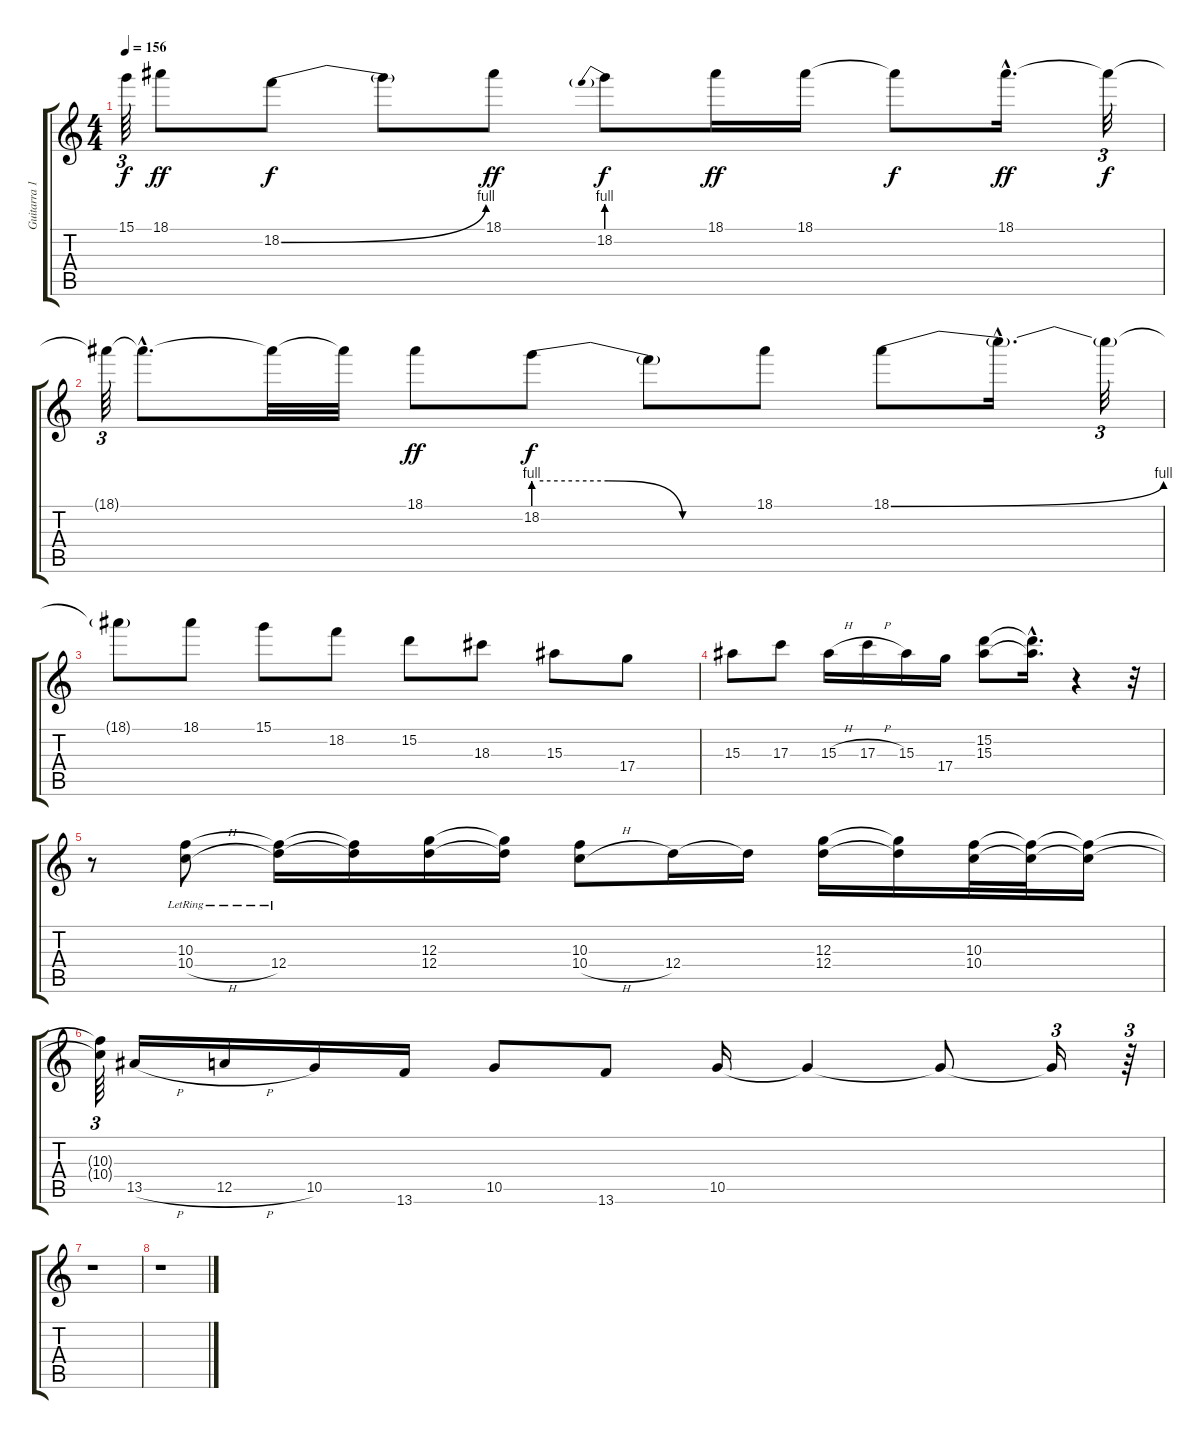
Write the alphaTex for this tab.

\track ("Guitarra 1" "Guitarra 1") {instrument distortionguitar}
\staff {score tabs}
\tuning (E4 B3 G3 D3 A2 E2) {hide}
\ts (4 4)
\tempo 156
\clef g2
\ks c
15.1{t}.64{tu (3 2) dy f} 18.1.8{dy ff} 18.2{be (bend 0 0 60 4)}.8{dy f} 18.2{t}.8 18.1.8{dy ff} 18.2{be (prebend 0 4 60 4)}.8{dy f} 18.1.16{dy ff} 18.1.16 18.1{t}.8{dy f} 18.1{hac}.16{d dy ff} 18.1{t}.32{tu (3 2) dy f} |
18.1{t}.64{tu (3 2)} 18.1{hac t}.8{d} 18.1{t}.32 18.1{t}.32 18.1.8{dy ff} 18.2{be (custom 0 4 20 4 40 0 60 0)}.8{dy f} 18.2{t}.8 18.1.8 18.1{be (bend 0 0 60 4)}.8 18.1{hac t}.16{d} 18.1{t}.32{tu (3 2)} |
18.1{t}.8 18.1.8 15.1.8 18.2.8 15.2.8 18.3.8 15.3.8 17.4.8 |
15.3.8 17.3.8 15.3{h}.16 17.3{h}.16 15.3.16 17.4.16 (15.2 15.3).8 (15.2{hac t} 15.3{hac t}).16{d} r.4 r.32 |
r.8 (10.3{lr} 10.4{h}).8 (10.3{t} 12.4{lr}).16 (10.3{t} 12.4{t}).16 (12.3 12.4).16 (12.3{t} 12.4{t}).16 (10.3 10.4{h}).8 12.4.16 12.4{t}.16 (12.3 12.4).16 (12.3{t} 12.4{t}).16 (10.3 10.4).32 (10.3{t} 10.4{t}).32 (10.3{t} 10.4{t}).16 |
(10.3{t} 10.4{t}).64{tu (3 2)} 13.5{h}.16 12.5{h}.16 10.5.16 13.6.16 10.5.8 13.6.8 10.5.16 10.5{t}.4 10.5{t}.8 10.5{t}.16{tu (3 2)} r.64{tu (3 2)} |
r.1 |
r.1
